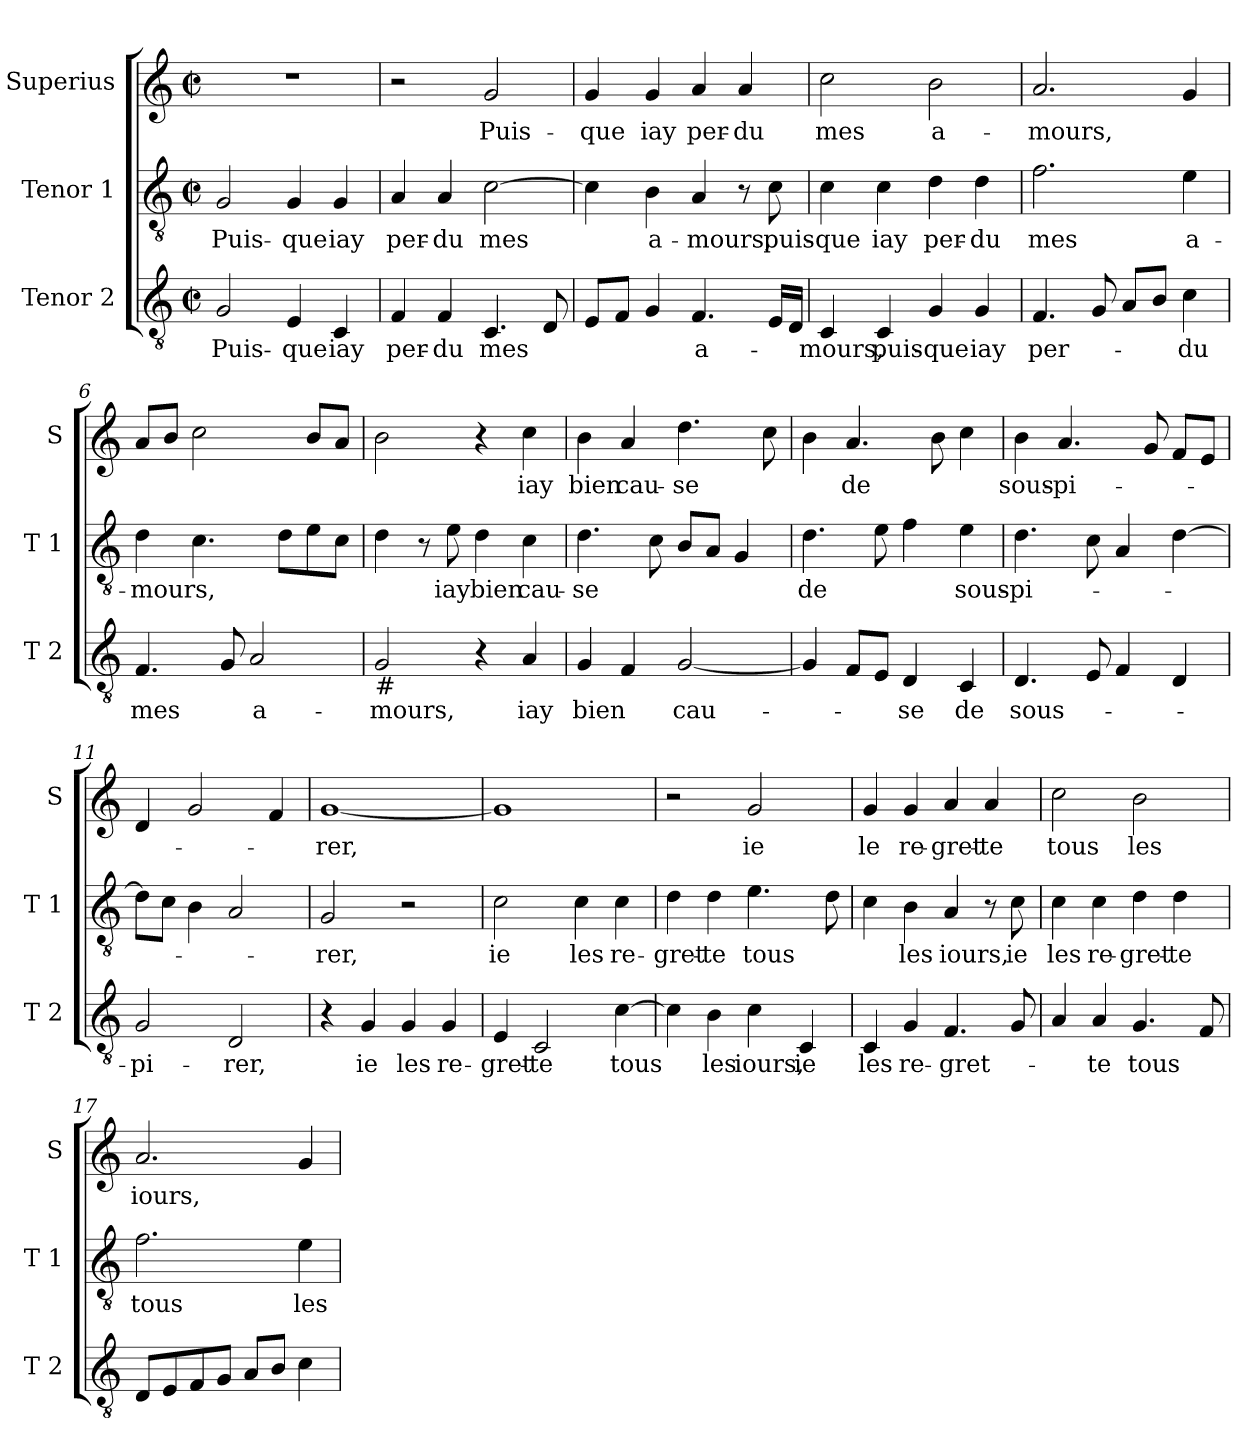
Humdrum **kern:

**kern	**text	**kern	**text	**kern	**text
*part3	*part3	*part2	*part2	*part1	*part1
*staff3	*staff3	*staff2	*staff2	*staff1	*staff1
*I"Tenor 2	*	*I"Tenor 1	*	*I"Superius	*
*I'T 2	*	*I'T 1	*	*I'S	*
*clefGv2	*	*clefGv2	*	*clefG2	*
*k[]	*	*k[]	*	*k[]	*
*C:	*	*C:	*	*C:	*
*M2/2	*	*M2/2	*	*M2/2	*
*met(c|)	*	*met(c|)	*	*met(c|)	*
=1	=1	=1	=1	=1	=1
!	!LO:LY:b	!	!LO:LY:b	!	!
2G/	Puis-	2G/	Puis-	1r	.
!	!LO:LY:b	!	!LO:LY:b	!	!
4E/	-que	4G/	-que	.	.
!	!LO:LY:b	!	!LO:LY:b	!	!
4C/	iay	4G/	iay	.	.
=2	=2	=2	=2	=2	=2
!	!LO:LY:b	!	!LO:LY:b	!	!
4F/	per-	4A/	per-	2r	.
!	!LO:LY:b	!	!LO:LY:b	!	!
4F/	-du	4A/	-du	.	.
!	!LO:LY:b	!	!LO:LY:b	!	!LO:LY:b
4.C/	mes	[2c\	mes	2g/	Puis-
8D/	.	.	.	.	.
=3	=3	=3	=3	=3	=3
!	!	!	!	!	!LO:LY:b
8E/L	.	4c\]	.	4g/	-que
8F/J	.	.	.	.	.
!	!	!	!LO:LY:b	!	!LO:LY:b
4G/	.	4B\	a-	4g/	iay
!	!LO:LY:b	!	!LO:LY:b	!	!LO:LY:b
4.F/	a-	4A/	-mours,	4a/	per-
!	!	!	!	!	!LO:LY:b
.	.	8r	.	4a/	-du
!	!	!	!LO:LY:b	!	!
16E/LL	.	8c\	puis-	.	.
16D/JJ	.	.	.	.	.
=4	=4	=4	=4	=4	=4
!	!LO:LY:b	!	!LO:LY:b	!	!LO:LY:b
4C/	-mours,	4c\	-que	2cc\	mes
!	!LO:LY:b	!	!LO:LY:b	!	!
4C/	puis-	4c\	iay	.	.
!	!LO:LY:b	!	!LO:LY:b	!	!LO:LY:b
4G/	-que	4d\	per-	2b\	a-
!	!LO:LY:b	!	!LO:LY:b	!	!
4G/	iay	4d\	-du	.	.
!!LO:LB:g=z
=5	=5	=5	=5	=5	=5
!	!LO:LY:b	!	!LO:LY:b	!	!LO:LY:b
4.F/	per-	2.f\	mes	2.a/	-mours,
8G/	.	.	.	.	.
8A/L	.	.	.	.	.
8B/J	.	.	.	.	.
!	!LO:LY:b	!	!LO:LY:b	!	!
4c\	-du	4e\	a-	4g/	.
=6	=6	=6	=6	=6	=6
!	!LO:LY:b	!	!LO:LY:b	!	!
4.F/	mes	4d\	-mours,	8a/L	.
.	.	.	.	8b/J	.
.	.	4.c\	.	2cc\	.
8G/	.	.	.	.	.
!	!LO:LY:b	!	!	!	!
2A/	a-	.	.	.	.
.	.	8d\L	.	.	.
.	.	8e\	.	8b/L	.
.	.	8c\J	.	8a/J	.
=7	=7	=7	=7	=7	=7
!LO:TX:b:t=#	!	!	!	!	!
!	!LO:LY:b	!	!	!	!
2G/	-mours,	4d\	.	2b\	.
.	.	8r	.	.	.
!	!	!	!LO:LY:b	!	!
.	.	8e\	iay	.	.
!	!	!	!LO:LY:b	!	!
4r	.	4d\	bien	4r	.
!	!LO:LY:b	!	!LO:LY:b	!	!LO:LY:b
4A/	iay	4c\	cau-	4cc\	iay
=8	=8	=8	=8	=8	=8
!	!LO:LY:b	!	!LO:LY:b	!	!LO:LY:b
4G/	bien	4.d\	-se	4b\	bien
!	!	!	!	!	!LO:LY:b
4F/	.	.	.	4a/	cau-
.	.	8c\	.	.	.
!	!LO:LY:b	!	!	!	!LO:LY:b
[2G/	cau-	8B/L	.	4.dd\	-se
.	.	8A/J	.	.	.
.	.	4G/	.	.	.
.	.	.	.	8cc\	.
=9	=9	=9	=9	=9	=9
!	!	!	!LO:LY:b	!	!
4G/]	.	4.d\	de	4b\	.
!	!	!	!	!	!LO:LY:b
8F/L	.	.	.	4.a/	de
8E/J	.	8e\	.	.	.
!	!LO:LY:b	!	!	!	!
4D/	-se	4f\	.	.	.
.	.	.	.	8b\	.
!	!LO:LY:b	!	!LO:LY:b	!	!
4C/	de	4e\	sous-	4cc\	.
!!LO:LB:g=z
=10	=10	=10	=10	=10	=10
!	!LO:LY:b	!	!LO:LY:b	!	!LO:LY:b
4.D/	sous-	4.d\	-pi-	4b\	sous-
!	!	!	!	!	!LO:LY:b
.	.	.	.	4.a/	-pi-
8E/	.	8c\	.	.	.
4F/	.	4A/	.	.	.
.	.	.	.	8g/	.
4D/	.	[4d\	.	8f/L	.
.	.	.	.	8e/J	.
=11	=11	=11	=11	=11	=11
!	!LO:LY:b	!	!	!	!
2G/	-pi-	8d\L]	.	4d/	.
.	.	8c\J	.	.	.
.	.	4B\	.	2g/	.
!	!LO:LY:b	!	!	!	!
2D/	-rer,	2A/	.	.	.
.	.	.	.	4f/	.
=12	=12	=12	=12	=12	=12
!	!	!	!LO:LY:b	!	!LO:LY:b
4r	.	2G/	-rer,	[1g	-rer,
!	!LO:LY:b	!	!	!	!
4G/	ie	.	.	.	.
!	!LO:LY:b	!	!	!	!
4G/	les	2r	.	.	.
!	!LO:LY:b	!	!	!	!
4G/	re-	.	.	.	.
=13	=13	=13	=13	=13	=13
!	!LO:LY:b	!	!LO:LY:b	!	!
4E/	-gret-	2c\	ie	1g]	.
!	!LO:LY:b	!	!	!	!
2C/	-te	.	.	.	.
!	!	!	!LO:LY:b	!	!
.	.	4c\	les	.	.
!	!LO:LY:b	!	!LO:LY:b	!	!
[4c\	tous	4c\	re-	.	.
=14	=14	=14	=14	=14	=14
!	!	!	!LO:LY:b	!	!
4c\]	.	4d\	-gret-	2r	.
!	!LO:LY:b	!	!LO:LY:b	!	!
4B\	les	4d\	-te	.	.
!	!LO:LY:b	!	!LO:LY:b	!	!LO:LY:b
4c\	iours,	4.e\	tous	2g/	ie
!	!LO:LY:b	!	!	!	!
4C/	ie	.	.	.	.
.	.	8d\	.	.	.
!!LO:PB:g=z
=15	=15	=15	=15	=15	=15
!	!LO:LY:b	!	!	!	!LO:LY:b
4C/	les	4c\	.	4g/	le
!	!LO:LY:b	!	!LO:LY:b	!	!LO:LY:b
4G/	re-	4B\	les	4g/	re-
!	!LO:LY:b	!	!LO:LY:b	!	!LO:LY:b
4.F/	-gret-	4A/	iours,	4a/	-gret-
!	!	!	!	!	!LO:LY:b
.	.	8r	.	4a/	-te
!	!	!	!LO:LY:b	!	!
8G/	.	8c\	ie	.	.
=16	=16	=16	=16	=16	=16
!	!	!	!LO:LY:b	!	!LO:LY:b
4A/	.	4c\	les	2cc\	tous
!	!LO:LY:b	!	!LO:LY:b	!	!
4A/	-te	4c\	re-	.	.
!	!LO:LY:b	!	!LO:LY:b	!	!LO:LY:b
4.G/	tous	4d\	-gret-	2b\	les
!	!	!	!LO:LY:b	!	!
.	.	4d\	-te	.	.
8F/	.	.	.	.	.
=17	=17	=17	=17	=17	=17
!	!	!	!LO:LY:b	!	!LO:LY:b
8D/L	.	2.f\	tous	2.a/	iours,
8E/	.	.	.	.	.
8F/	.	.	.	.	.
8G/J	.	.	.	.	.
8A/L	.	.	.	.	.
8B/J	.	.	.	.	.
!	!	!	!LO:LY:b	!	!
4c\	.	4e\	les	4g/	.
=	=	=	=	=	=
*-	*-	*-	*-	*-	*-
